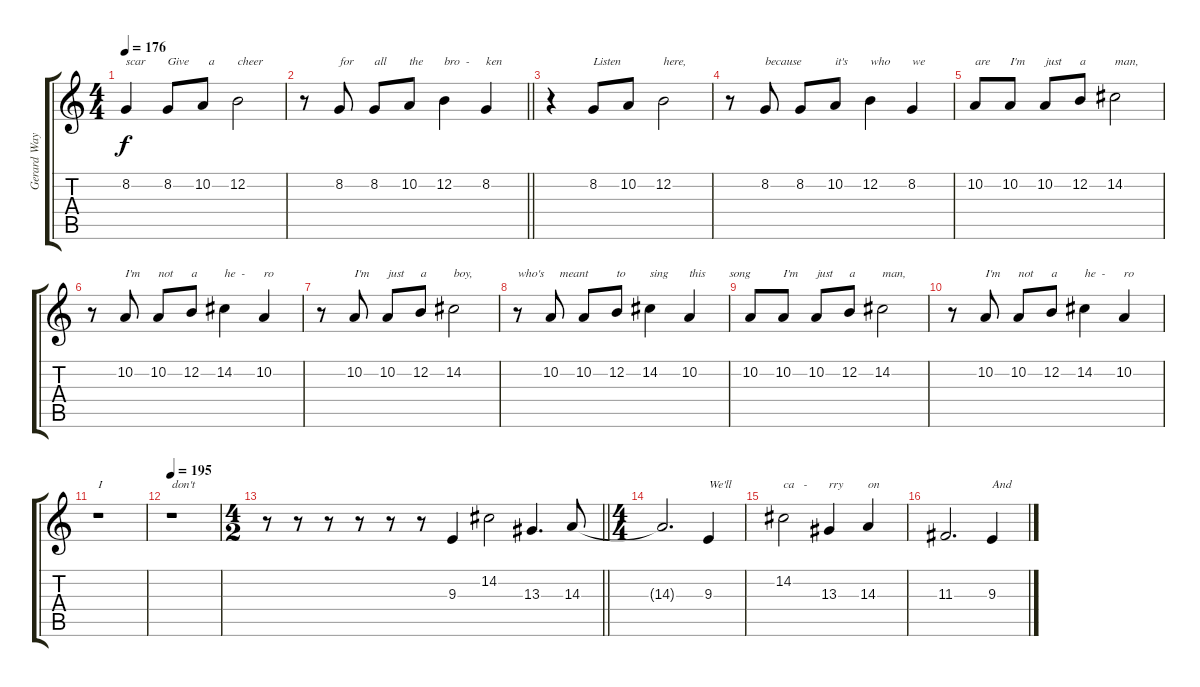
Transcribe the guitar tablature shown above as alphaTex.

\track ("Gerard Way [Vocals]" "Gerard Way") {instrument altosax}
\staff {score tabs}
\tuning (E4 B3 G3 D3 A2 E2) {hide}
\ts (4 4)
\tempo 176
\clef g2
\ks c
8.2.4{txt "scar" dy f} 8.2.8{txt "Give"} 10.2.8{txt "  a"} 12.2.2{txt "cheer"} |
\barLineRight lightlight
r.8 8.2.8{txt "for"} 8.2.8{txt "all"} 10.2.8{txt "the"} 12.2.4{txt "bro  -"} 8.2.4{txt "ken"} |
r.4 8.2.8{txt "Listen"} 10.2.8 12.2.2{txt "here,"} |
r.8 8.2.8{txt "because"} 8.2.8 10.2.8{txt "it's"} 12.2.4{txt "who"} 8.2.4{txt "we"} |
10.2.8{txt "are"} 10.2.8{txt "I'm"} 10.2.8{txt "just"} 12.2.8{txt "a"} 14.2.2{txt "man,"} |
r.8 10.2.8{txt "I'm"} 10.2.8{txt "not"} 12.2.8{txt "a"} 14.2.4{txt "he  -"} 10.2.4{txt "ro"} |
r.8 10.2.8{txt "I'm"} 10.2.8{txt "just"} 12.2.8{txt "a"} 14.2.2{txt "boy,"} |
r.8{txt "who's"} 10.2.8{txt "   meant"} 10.2.8 12.2.8{txt "to"} 14.2.4{txt "sing"} 10.2.4{txt "this        song"} |
10.2.8 10.2.8{txt "I'm"} 10.2.8{txt "just"} 12.2.8{txt "a"} 14.2.2{txt "man,"} |
r.8 10.2.8{txt "I'm"} 10.2.8{txt "not"} 12.2.8{txt "a"} 14.2.4{txt "he  -"} 10.2.4{txt "ro"} |
r.1{txt "I"} |
\tempo 195
r.1{txt "don't"} |
\ts (4 2)
\barLineRight lightlight
r.8 r.8 r.8 r.8 r.8 r.8 9.3.4 14.2.2 13.3.4{d} 14.3.8 |
\ts (4 4)
14.3{t}.2{d} 9.3.4{txt "We'll"} |
14.2.2{txt "ca   -"} 13.3.4{txt "rry"} 14.3.4{txt "on"} |
11.3.2{d} 9.3.4{txt "And"}
